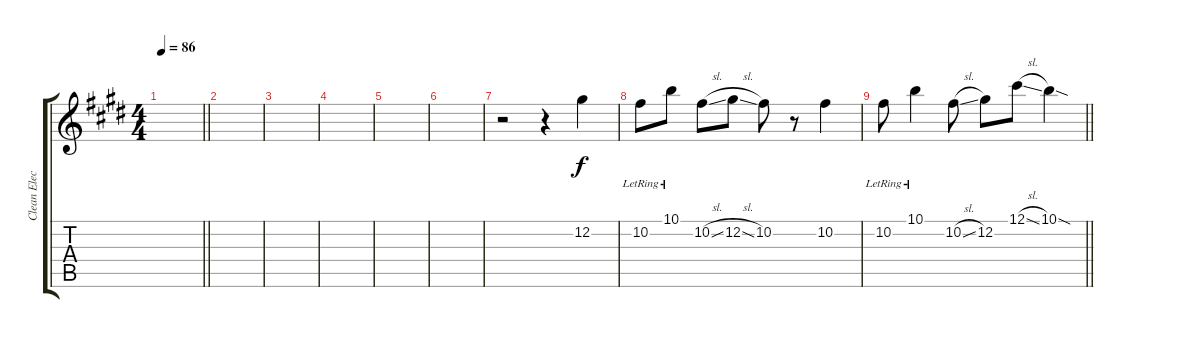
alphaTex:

\track ("Clean Electric" "Clean Elec") {instrument electricguitarclean}
\staff {score tabs}
\tuning (Db4 Ab3 E3 B2 Gb2 Db2) {hide}
\ts (4 4)
\tempo 86
\clef g2
\barLineRight lightlight
\ks c#minor
|
|
|
|
|
|
r.2 r.4 12.2.4 |
10.2{lr}.8 10.1{lr}.8 10.2{sl}.8 12.2{sl}.8 10.2.8 r.8 10.2.4 |
\barLineRight lightlight
10.2{lr}.8 10.1{lr}.4 10.2{sl}.8 12.2.8 12.1{sl}.8 10.1{sod}.4
